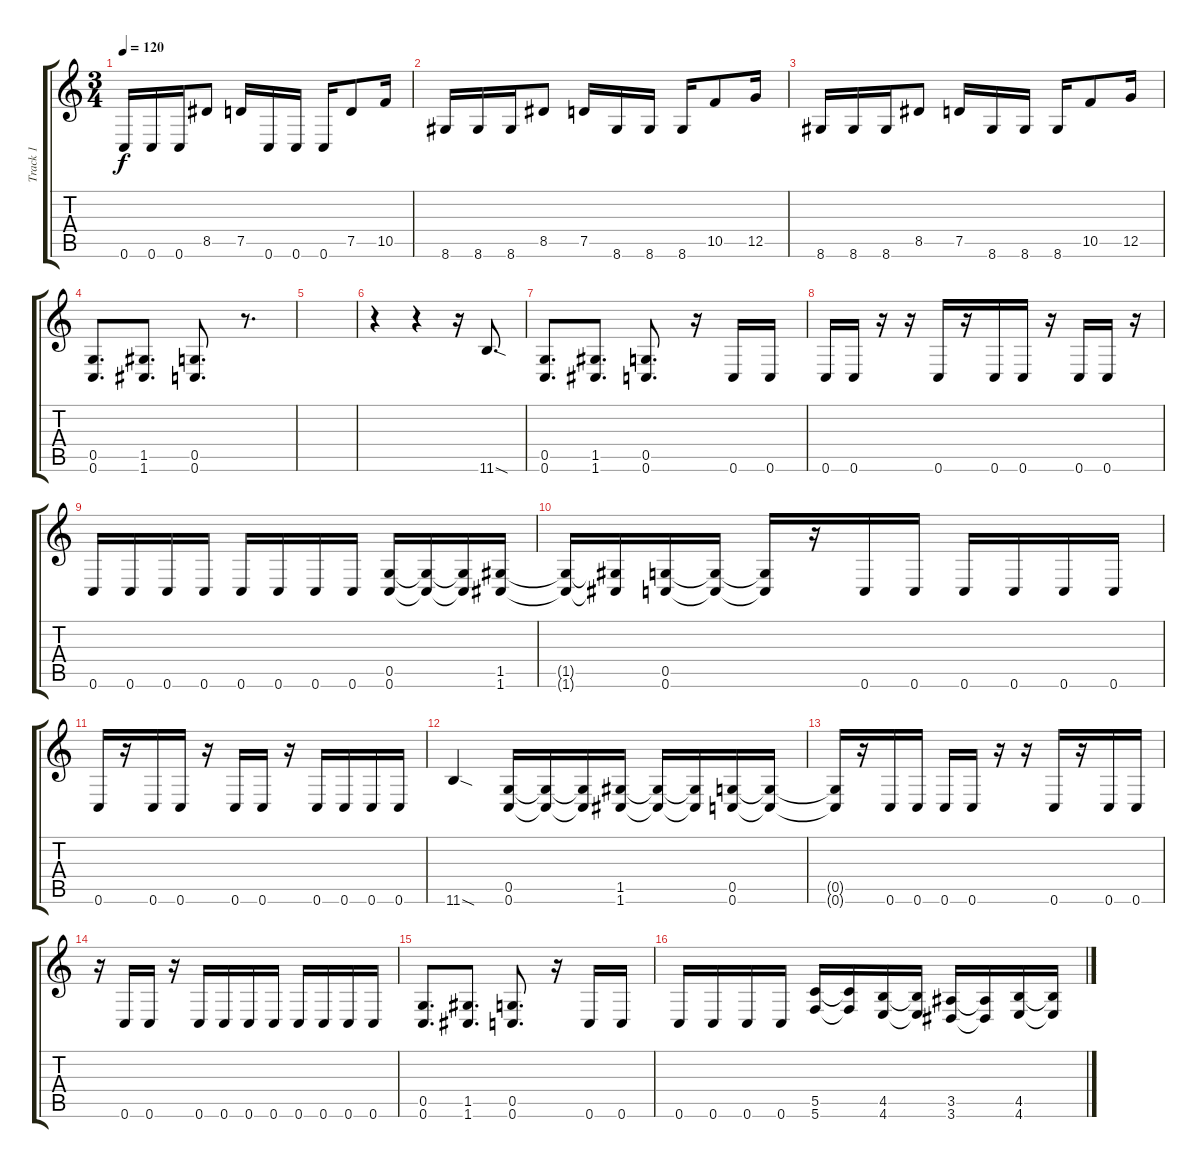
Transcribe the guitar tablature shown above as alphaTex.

\track ("Track 1" "Track 1") {instrument distortionguitar}
\staff {score tabs}
\tuning (D4 A3 F3 C3 G2 C2) {hide}
\ts (3 4)
\tempo 120
\clef g2
\ks c
0.6.16{dy f} 0.6.16 0.6.16 8.5.8 7.5.16 0.6.16 0.6.16 0.6.16 7.5.8 10.5.16 |
8.6.16 8.6.16 8.6.16 8.5.8 7.5.16 8.6.16 8.6.16 8.6.16 10.5.8 12.5.16 |
8.6.16 8.6.16 8.6.16 8.5.8 7.5.16 8.6.16 8.6.16 8.6.16 10.5.8 12.5.16 |
(0.5 0.6).8{d} (1.5 1.6).8{d} (0.5 0.6).8{d} r.8{d} |
|
r.4 r.4 r.16 11.6{sod}.8{d} |
(0.5 0.6).8{d} (1.5 1.6).8{d} (0.5 0.6).8{d} r.16 0.6.16 0.6.16 |
0.6.16 0.6.16 r.16 r.16 0.6.16 r.16 0.6.16 0.6.16 r.16 0.6.16 0.6.16 r.16 |
0.6.16 0.6.16 0.6.16 0.6.16 0.6.16 0.6.16 0.6.16 0.6.16 (0.5 0.6).16 (0.5{t} 0.6{t}).16 (0.5{t} 0.6{t}).16 (1.5 1.6).16 |
(1.5{t} 1.6{t}).16 (1.5{t} 1.6{t}).16 (0.5 0.6).16 (0.5{t} 0.6{t}).16 (0.5{t} 0.6{t}).16 r.16 0.6.16 0.6.16 0.6.16 0.6.16 0.6.16 0.6.16 |
0.6.16 r.16 0.6.16 0.6.16 r.16 0.6.16 0.6.16 r.16 0.6.16 0.6.16 0.6.16 0.6.16 |
11.6{sod}.4 (0.5 0.6).16 (0.5{t} 0.6{t}).16 (0.5{t} 0.6{t}).16 (1.5 1.6).16 (1.5{t} 1.6{t}).16 (1.5{t} 1.6{t}).16 (0.5 0.6).16 (0.5{t} 0.6{t}).16 |
(0.5{t} 0.6{t}).16 r.16 0.6.16 0.6.16 0.6.16 0.6.16 r.16 r.16 0.6.16 r.16 0.6.16 0.6.16 |
r.16 0.6.16 0.6.16 r.16 0.6.16 0.6.16 0.6.16 0.6.16 0.6.16 0.6.16 0.6.16 0.6.16 |
(0.5 0.6).8{d} (1.5 1.6).8{d} (0.5 0.6).8{d} r.16 0.6.16 0.6.16 |
0.6.16 0.6.16 0.6.16 0.6.16 (5.5 5.6).16 (5.5{t} 5.6{t}).16 (4.5 4.6).16 (4.5{t} 4.6{t}).16 (3.5 3.6).16 (3.5{t} 3.6{t}).16 (4.5 4.6).16 (4.5{t} 4.6{t}).16
